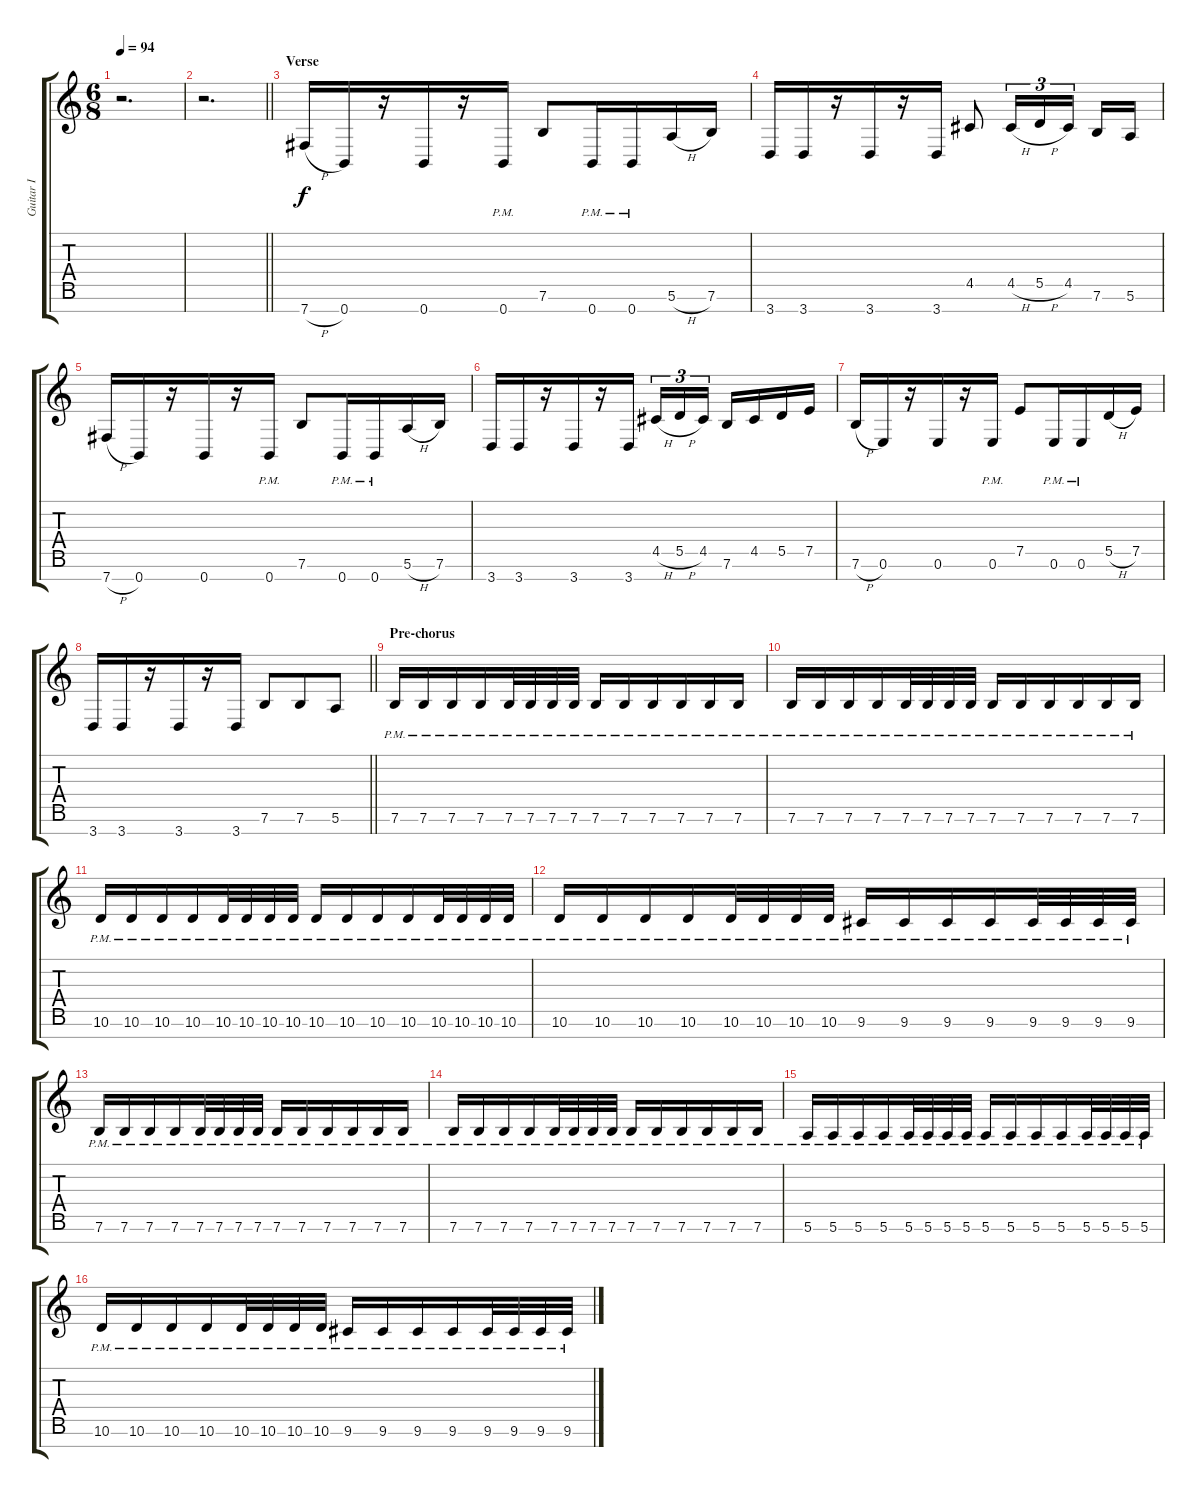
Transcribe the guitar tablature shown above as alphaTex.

\track ("Guitar I" "Guitar I") {instrument distortionguitar}
\staff {score tabs}
\tuning (E4 B3 G3 D3 A2 E2 B1) {hide}
\ts (6 8)
\tempo 94
\clef g2
\ks c
r.2{d dy f} |
\barLineRight lightlight
r.2{d} |
\section ("" "Verse")
7.7{h}.16 0.7.16 r.16 0.7.16 r.16 0.7{pm}.16 7.6.8 0.7{pm}.16 0.7{pm}.16 5.6{h}.16 7.6.16 |
3.7.16 3.7.16 r.16 3.7.16 r.16 3.7.16 4.5.8 4.5{h}.16{tu (3 2)} 5.5{h}.16{tu (3 2)} 4.5.16{tu (3 2) beam splitsecondary} 7.6.16 5.6.16 |
7.7{h}.16 0.7.16 r.16 0.7.16 r.16 0.7{pm}.16 7.6.8 0.7{pm}.16 0.7{pm}.16 5.6{h}.16 7.6.16 |
3.7.16 3.7.16 r.16 3.7.16 r.16 3.7.16 4.5{h}.16{tu (3 2)} 5.5{h}.16{tu (3 2)} 4.5.16{tu (3 2) beam splitsecondary} 7.6.16 4.5.16 5.5.16 7.5.16 |
7.6{h}.16 0.6.16 r.16 0.6.16 r.16 0.6{pm}.16 7.5.8 0.6{pm}.16 0.6{pm}.16 5.5{h}.16 7.5.16 |
\barLineRight lightlight
3.7.16 3.7.16 r.16 3.7.16 r.16 3.7.16 7.6.8 7.6.8 5.6.8 |
\section ("" "Pre-chorus")
7.6{pm}.16 7.6{pm}.16 7.6{pm}.16 7.6{pm}.16 7.6{pm}.32 7.6{pm}.32 7.6{pm}.32 7.6{pm}.32 7.6{pm}.16 7.6{pm}.16 7.6{pm}.16 7.6{pm}.16 7.6{pm}.16 7.6{pm}.16 |
7.6{pm}.16 7.6{pm}.16 7.6{pm}.16 7.6{pm}.16 7.6{pm}.32 7.6{pm}.32 7.6{pm}.32 7.6{pm}.32 7.6{pm}.16 7.6{pm}.16 7.6{pm}.16 7.6{pm}.16 7.6{pm}.16 7.6{pm}.16 |
10.6{pm}.16 10.6{pm}.16 10.6{pm}.16 10.6{pm}.16 10.6{pm}.32 10.6{pm}.32 10.6{pm}.32 10.6{pm}.32 10.6{pm}.16 10.6{pm}.16 10.6{pm}.16 10.6{pm}.16 10.6{pm}.32 10.6{pm}.32 10.6{pm}.32 10.6{pm}.32 |
10.6{pm}.16 10.6{pm}.16 10.6{pm}.16 10.6{pm}.16 10.6{pm}.32 10.6{pm}.32 10.6{pm}.32 10.6{pm}.32 9.6{pm}.16 9.6{pm}.16 9.6{pm}.16 9.6{pm}.16 9.6{pm}.32 9.6{pm}.32 9.6{pm}.32 9.6{pm}.32 |
7.6{pm}.16 7.6{pm}.16 7.6{pm}.16 7.6{pm}.16 7.6{pm}.32 7.6{pm}.32 7.6{pm}.32 7.6{pm}.32 7.6{pm}.16 7.6{pm}.16 7.6{pm}.16 7.6{pm}.16 7.6{pm}.16 7.6{pm}.16 |
7.6{pm}.16 7.6{pm}.16 7.6{pm}.16 7.6{pm}.16 7.6{pm}.32 7.6{pm}.32 7.6{pm}.32 7.6{pm}.32 7.6{pm}.16 7.6{pm}.16 7.6{pm}.16 7.6{pm}.16 7.6{pm}.16 7.6{pm}.16 |
5.6{pm}.16 5.6{pm}.16 5.6{pm}.16 5.6{pm}.16 5.6{pm}.32 5.6{pm}.32 5.6{pm}.32 5.6{pm}.32 5.6{pm}.16 5.6{pm}.16 5.6{pm}.16 5.6{pm}.16 5.6{pm}.32 5.6{pm}.32 5.6{pm}.32 5.6{pm}.32 |
10.6{pm}.16 10.6{pm}.16 10.6{pm}.16 10.6{pm}.16 10.6{pm}.32 10.6{pm}.32 10.6{pm}.32 10.6{pm}.32 9.6{pm}.16 9.6{pm}.16 9.6{pm}.16 9.6{pm}.16 9.6{pm}.32 9.6{pm}.32 9.6{pm}.32 9.6{pm}.32
